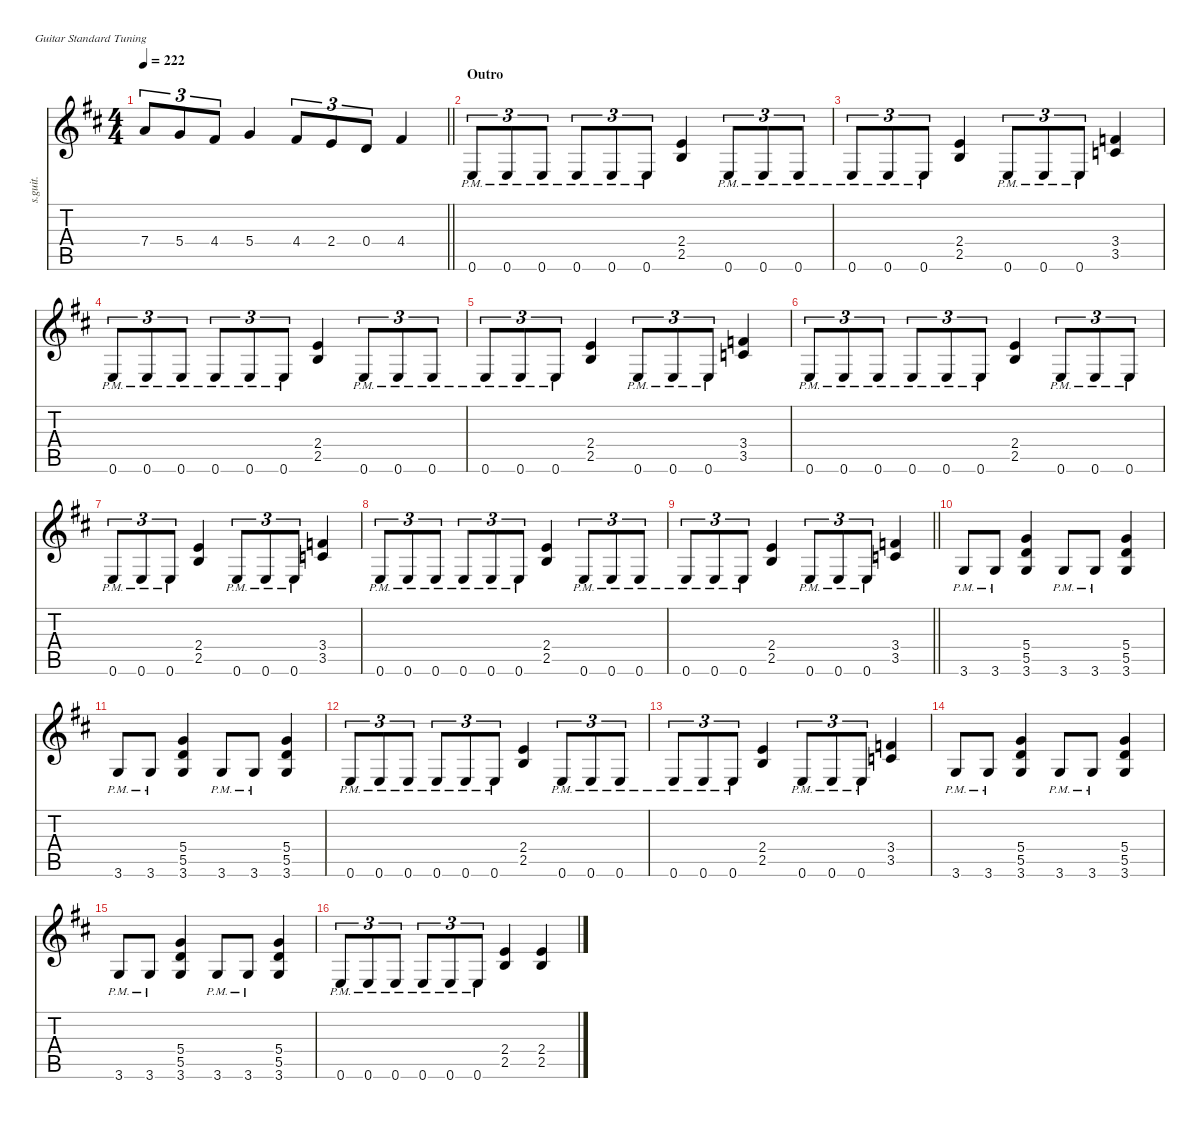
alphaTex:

\defaultSystemsLayout 4
\hideDynamics
\bracketExtendMode nobrackets
\otherSystemsTrackNameOrientation horizontal
\track ("Guitar 2" "s.guit.") {defaultSystemsLayout 32 instrument electricguitarclean}
\staff {score tabs}
\tuning (E4 B3 G3 D3 A2 E2)
\ts (4 4)
\tempo 222
\clef g2
\barLineRight lightlight
\ks bminor
7.4{acc forcenatural}.8{tu (3 2) dy f beam Up} 5.4{acc forcenatural}.8{tu (3 2) beam Up} 4.4{acc #}.8{tu (3 2) beam Up} 5.4{acc forcenatural}.4{beam Up} 4.4{acc #}.8{tu (3 2) beam Up} 2.4{acc forcenatural}.8{tu (3 2) beam Up} 0.4{acc forcenatural}.8{tu (3 2) beam Up} 4.4{acc #}.4{beam Up} |
\section ("" "Outro")
0.6{pm acc forcenatural}.8{tu (3 2) beam Up} 0.6{pm acc forcenatural}.8{tu (3 2) beam Up} 0.6{pm acc forcenatural}.8{tu (3 2) beam Up} 0.6{pm acc forcenatural}.8{tu (3 2) beam Up} 0.6{pm acc forcenatural}.8{tu (3 2) beam Up} 0.6{pm acc forcenatural}.8{tu (3 2) beam Up} (2.4{acc forcenatural} 2.5{acc forcenatural}).4{beam Up} 0.6{pm acc forcenatural}.8{tu (3 2) beam Up} 0.6{pm acc forcenatural}.8{tu (3 2) beam Up} 0.6{pm acc forcenatural}.8{tu (3 2) beam Up} |
0.6{pm acc forcenatural}.8{tu (3 2) beam Up} 0.6{pm acc forcenatural}.8{tu (3 2) beam Up} 0.6{pm acc forcenatural}.8{tu (3 2) beam Up} (2.4{acc forcenatural} 2.5{acc forcenatural}).4{beam Up} 0.6{pm acc forcenatural}.8{tu (3 2) beam Up} 0.6{pm acc forcenatural}.8{tu (3 2) beam Up} 0.6{pm acc forcenatural}.8{tu (3 2) beam Up} (3.4{acc forcenatural} 3.5{acc forcenatural}).4{beam Up} |
0.6{pm acc forcenatural}.8{tu (3 2) beam Up} 0.6{pm acc forcenatural}.8{tu (3 2) beam Up} 0.6{pm acc forcenatural}.8{tu (3 2) beam Up} 0.6{pm acc forcenatural}.8{tu (3 2) beam Up} 0.6{pm acc forcenatural}.8{tu (3 2) beam Up} 0.6{pm acc forcenatural}.8{tu (3 2) beam Up} (2.4{acc forcenatural} 2.5{acc forcenatural}).4{beam Up} 0.6{pm acc forcenatural}.8{tu (3 2) beam Up} 0.6{pm acc forcenatural}.8{tu (3 2) beam Up} 0.6{pm acc forcenatural}.8{tu (3 2) beam Up} |
0.6{pm acc forcenatural}.8{tu (3 2) beam Up} 0.6{pm acc forcenatural}.8{tu (3 2) beam Up} 0.6{pm acc forcenatural}.8{tu (3 2) beam Up} (2.4{acc forcenatural} 2.5{acc forcenatural}).4{beam Up} 0.6{pm acc forcenatural}.8{tu (3 2) beam Up} 0.6{pm acc forcenatural}.8{tu (3 2) beam Up} 0.6{pm acc forcenatural}.8{tu (3 2) beam Up} (3.4{acc forcenatural} 3.5{acc forcenatural}).4{beam Up} |
0.6{pm acc forcenatural}.8{tu (3 2) beam Up} 0.6{pm acc forcenatural}.8{tu (3 2) beam Up} 0.6{pm acc forcenatural}.8{tu (3 2) beam Up} 0.6{pm acc forcenatural}.8{tu (3 2) beam Up} 0.6{pm acc forcenatural}.8{tu (3 2) beam Up} 0.6{pm acc forcenatural}.8{tu (3 2) beam Up} (2.4{acc forcenatural} 2.5{acc forcenatural}).4{beam Up} 0.6{pm acc forcenatural}.8{tu (3 2) beam Up} 0.6{pm acc forcenatural}.8{tu (3 2) beam Up} 0.6{pm acc forcenatural}.8{tu (3 2) beam Up} |
0.6{pm acc forcenatural}.8{tu (3 2) beam Up} 0.6{pm acc forcenatural}.8{tu (3 2) beam Up} 0.6{pm acc forcenatural}.8{tu (3 2) beam Up} (2.4{acc forcenatural} 2.5{acc forcenatural}).4{beam Up} 0.6{pm acc forcenatural}.8{tu (3 2) beam Up} 0.6{pm acc forcenatural}.8{tu (3 2) beam Up} 0.6{pm acc forcenatural}.8{tu (3 2) beam Up} (3.4{acc forcenatural} 3.5{acc forcenatural}).4{beam Up} |
0.6{pm acc forcenatural}.8{tu (3 2) beam Up} 0.6{pm acc forcenatural}.8{tu (3 2) beam Up} 0.6{pm acc forcenatural}.8{tu (3 2) beam Up} 0.6{pm acc forcenatural}.8{tu (3 2) beam Up} 0.6{pm acc forcenatural}.8{tu (3 2) beam Up} 0.6{pm acc forcenatural}.8{tu (3 2) beam Up} (2.4{acc forcenatural} 2.5{acc forcenatural}).4{beam Up} 0.6{pm acc forcenatural}.8{tu (3 2) beam Up} 0.6{pm acc forcenatural}.8{tu (3 2) beam Up} 0.6{pm acc forcenatural}.8{tu (3 2) beam Up} |
\barLineRight lightlight
0.6{pm acc forcenatural}.8{tu (3 2) beam Up} 0.6{pm acc forcenatural}.8{tu (3 2) beam Up} 0.6{pm acc forcenatural}.8{tu (3 2) beam Up} (2.4{acc forcenatural} 2.5{acc forcenatural}).4{beam Up} 0.6{pm acc forcenatural}.8{tu (3 2) beam Up} 0.6{pm acc forcenatural}.8{tu (3 2) beam Up} 0.6{pm acc forcenatural}.8{tu (3 2) beam Up} (3.4{acc forcenatural} 3.5{acc forcenatural}).4{beam Up} |
3.6{pm acc forcenatural}.8{beam Up} 3.6{pm acc forcenatural}.8{beam Up} (5.4{acc forcenatural} 5.5{acc forcenatural} 3.6{acc forcenatural}).4{beam Up} 3.6{pm acc forcenatural}.8{beam Up} 3.6{pm acc forcenatural}.8{beam Up} (5.4{acc forcenatural} 5.5{acc forcenatural} 3.6{acc forcenatural}).4{beam Up} |
3.6{pm acc forcenatural}.8{beam Up} 3.6{pm acc forcenatural}.8{beam Up} (5.4{acc forcenatural} 5.5{acc forcenatural} 3.6{acc forcenatural}).4{beam Up} 3.6{pm acc forcenatural}.8{beam Up} 3.6{pm acc forcenatural}.8{beam Up} (5.4{acc forcenatural} 5.5{acc forcenatural} 3.6{acc forcenatural}).4{beam Up} |
0.6{pm acc forcenatural}.8{tu (3 2) beam Up} 0.6{pm acc forcenatural}.8{tu (3 2) beam Up} 0.6{pm acc forcenatural}.8{tu (3 2) beam Up} 0.6{pm acc forcenatural}.8{tu (3 2) beam Up} 0.6{pm acc forcenatural}.8{tu (3 2) beam Up} 0.6{pm acc forcenatural}.8{tu (3 2) beam Up} (2.4{acc forcenatural} 2.5{acc forcenatural}).4{beam Up} 0.6{pm acc forcenatural}.8{tu (3 2) beam Up} 0.6{pm acc forcenatural}.8{tu (3 2) beam Up} 0.6{pm acc forcenatural}.8{tu (3 2) beam Up} |
0.6{pm acc forcenatural}.8{tu (3 2) beam Up} 0.6{pm acc forcenatural}.8{tu (3 2) beam Up} 0.6{pm acc forcenatural}.8{tu (3 2) beam Up} (2.4{acc forcenatural} 2.5{acc forcenatural}).4{beam Up} 0.6{pm acc forcenatural}.8{tu (3 2) beam Up} 0.6{pm acc forcenatural}.8{tu (3 2) beam Up} 0.6{pm acc forcenatural}.8{tu (3 2) beam Up} (3.4{acc forcenatural} 3.5{acc forcenatural}).4{beam Up} |
3.6{pm acc forcenatural}.8{beam Up} 3.6{pm acc forcenatural}.8{beam Up} (5.4{acc forcenatural} 5.5{acc forcenatural} 3.6{acc forcenatural}).4{beam Up} 3.6{pm acc forcenatural}.8{beam Up} 3.6{pm acc forcenatural}.8{beam Up} (5.4{acc forcenatural} 5.5{acc forcenatural} 3.6{acc forcenatural}).4{beam Up} |
3.6{pm acc forcenatural}.8{beam Up} 3.6{pm acc forcenatural}.8{beam Up} (5.4{acc forcenatural} 5.5{acc forcenatural} 3.6{acc forcenatural}).4{beam Up} 3.6{pm acc forcenatural}.8{beam Up} 3.6{pm acc forcenatural}.8{beam Up} (5.4{acc forcenatural} 5.5{acc forcenatural} 3.6{acc forcenatural}).4{beam Up} |
0.6{pm acc forcenatural}.8{tu (3 2) beam Up} 0.6{pm acc forcenatural}.8{tu (3 2) beam Up} 0.6{pm acc forcenatural}.8{tu (3 2) beam Up} 0.6{pm acc forcenatural}.8{tu (3 2) beam Up} 0.6{pm acc forcenatural}.8{tu (3 2) beam Up} 0.6{pm acc forcenatural}.8{tu (3 2) beam Up} (2.4{acc forcenatural} 2.5{acc forcenatural}).4{beam Up} (2.4{acc forcenatural} 2.5{acc forcenatural}).4{beam Up}
